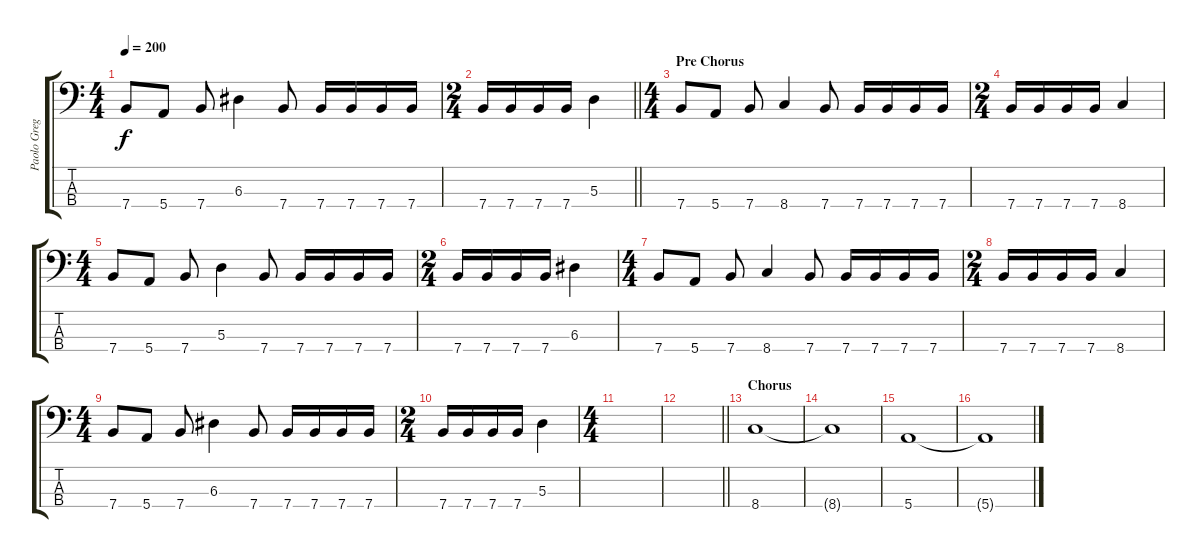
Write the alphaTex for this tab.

\track ("Paolo Gregoletto" "Paolo Greg") {instrument electricbassfinger}
\staff {score tabs}
\tuning (G2 D2 A1 E1) {hide}
\ts (4 4)
\tempo 200
\clef f4
\ks c
7.4.8{dy f} 5.4.8 7.4.8 6.3.4 7.4.8 7.4.16 7.4.16 7.4.16 7.4.16 |
\ts (2 4)
\barLineRight lightlight
7.4.16 7.4.16 7.4.16 7.4.16 5.3.4 |
\ts (4 4)
\section ("" "Pre Chorus")
7.4.8 5.4.8 7.4.8 8.4.4 7.4.8 7.4.16 7.4.16 7.4.16 7.4.16 |
\ts (2 4)
7.4.16 7.4.16 7.4.16 7.4.16 8.4.4 |
\ts (4 4)
7.4.8 5.4.8 7.4.8 5.3.4 7.4.8 7.4.16 7.4.16 7.4.16 7.4.16 |
\ts (2 4)
7.4.16 7.4.16 7.4.16 7.4.16 6.3.4 |
\ts (4 4)
7.4.8 5.4.8 7.4.8 8.4.4 7.4.8 7.4.16 7.4.16 7.4.16 7.4.16 |
\ts (2 4)
7.4.16 7.4.16 7.4.16 7.4.16 8.4.4 |
\ts (4 4)
7.4.8 5.4.8 7.4.8 6.3.4 7.4.8 7.4.16 7.4.16 7.4.16 7.4.16 |
\ts (2 4)
7.4.16 7.4.16 7.4.16 7.4.16 5.3.4 |
\ts (4 4)
|
\barLineRight lightlight
|
\section ("" "Chorus")
8.4.1 |
8.4{t}.1 |
5.4.1 |
5.4{t}.1
